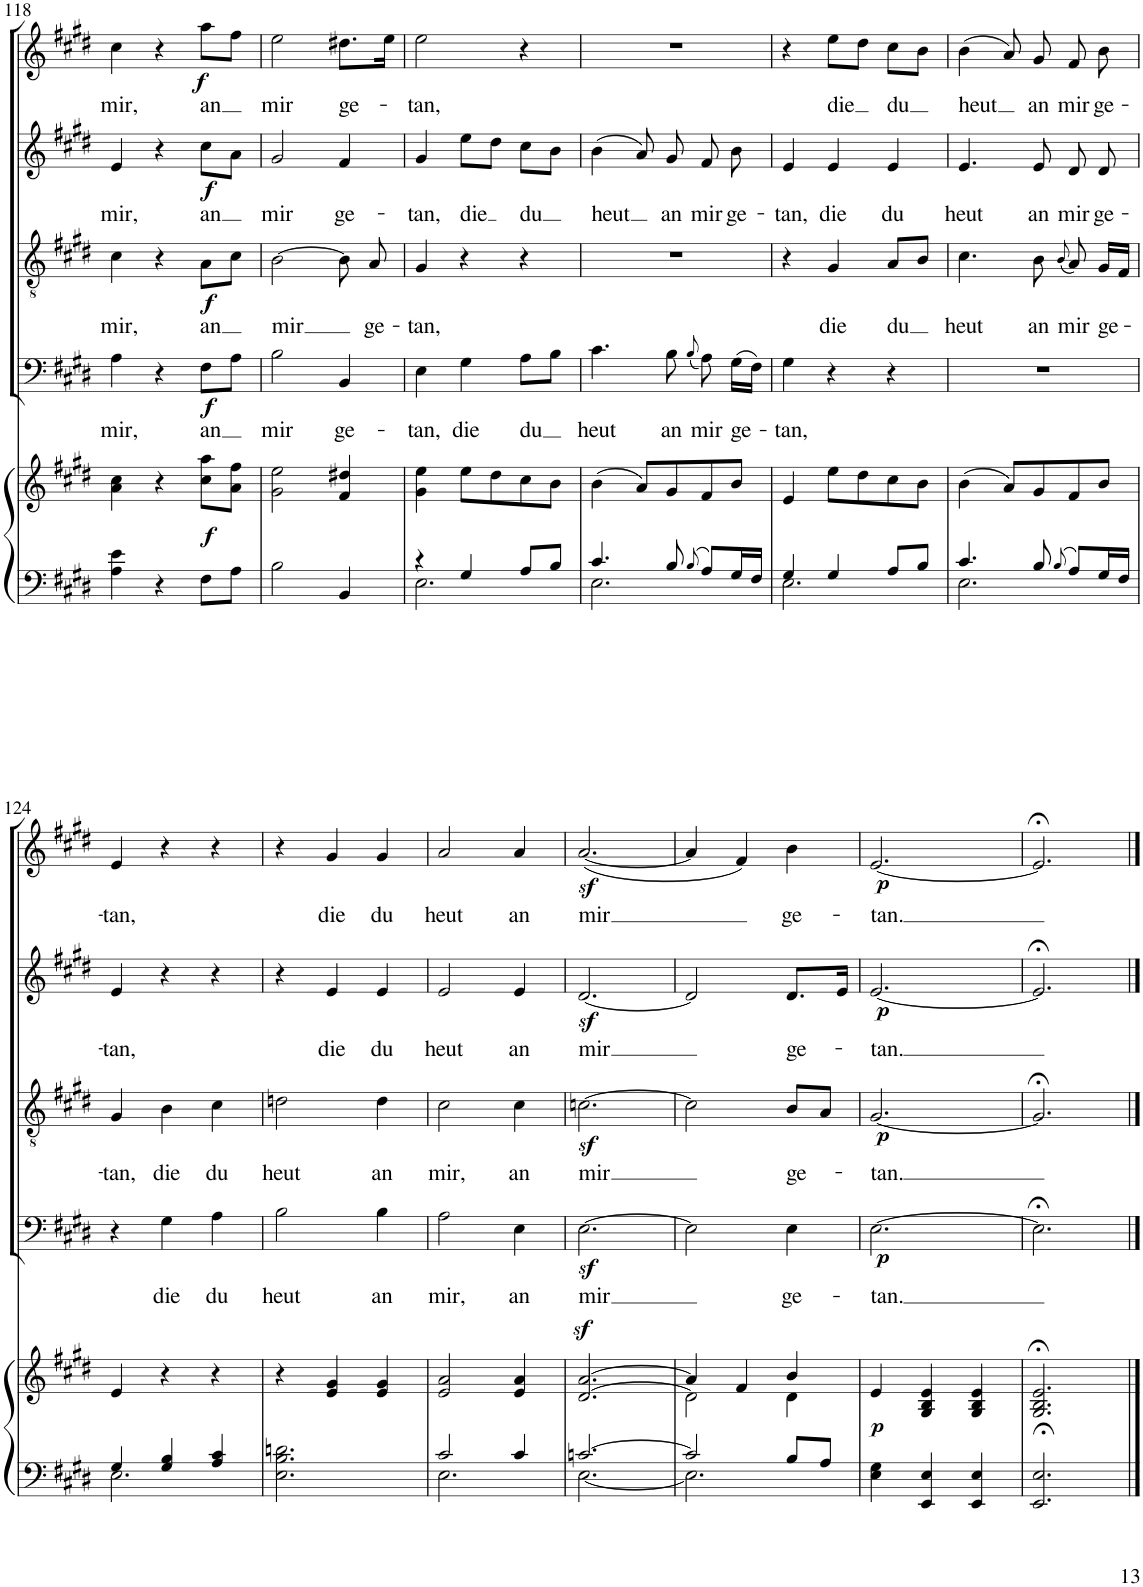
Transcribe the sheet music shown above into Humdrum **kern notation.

**kern	**kern	**dynam	**kern	**text	**dynam	**kern	**text	**dynam	**kern	**text	**dynam	**kern	**text	**dynam
*part5	*part5	*part5	*part4	*part4	*part4	*part3	*part3	*part3	*part2	*part2	*part2	*part1	*part1	*part1
*staff6	*staff5	*staff5/6	*staff4	*staff4	*staff4	*staff3	*staff3	*staff3	*staff2	*staff2	*staff2	*staff1	*staff1	*staff1
*I"Pianoforte	*	*	*I"Basso	*	*	*I"Tenore	*	*	*I"Alto	*	*	*I"Soprano	*	*
*I'Pno	*	*	*	*	*	*	*	*	*	*	*	*	*	*
!!LO:PB:g=z
*clefF4	*clefG2	*	*clefF4	*	*	*clefGv2	*	*	*clefG2	*	*	*clefG2	*	*
*k[f#c#g#d#]	*k[f#c#g#d#]	*	*k[f#c#g#d#]	*	*	*k[f#c#g#d#]	*	*	*k[f#c#g#d#]	*	*	*k[f#c#g#d#]	*	*
*M3/4	*M3/4	*	*M3/4	*	*	*M3/4	*	*	*M3/4	*	*	*M3/4	*	*
=118	=118	=118	=118	=118	=118	=118	=118	=118	=118	=118	=118	=118	=118	=118
!	!	!	!	!LO:LY:b	!	!	!LO:LY:b	!	!	!LO:LY:b	!	!	!LO:LY:b	!
4A\ 4e\	4a\ 4cc#\	.	4A\	mir,	.	4c#\	mir,	.	4e/	mir,	.	4cc#\	mir,	.
4r	4r	.	4r	.	.	4r	.	.	4r	.	.	4r	.	.
!	!	!LO:DY:b	!	!LO:LY:b	!LO:DY:b	!	!LO:LY:b	!LO:DY:b	!	!LO:LY:b	!LO:DY:b	!	!LO:LY:b	!LO:DY:b
8F#\L	8cc#\ 8aa\L	f	8F#\L	an	f	8A\L	an	f	8cc#\L	an	f	8aa\L	an	f
8A\J	8a\ 8ff#\J	.	8A\J	.	.	8c#\J	.	.	8a\J	.	.	8ff#\J	.	.
=119	=119	=119	=119	=119	=119	=119	=119	=119	=119	=119	=119	=119	=119	=119
!	!	!	!	!LO:LY:b	!	!	!LO:LY:b	!	!	!LO:LY:b	!	!	!LO:LY:b	!
2B\	2g#\ 2ee\	.	2B\	mir	.	[2B\	mir	.	2g#/	mir	.	2ee\	mir	.
!	!	!	!	!LO:LY:b	!	!	!	!	!	!LO:LY:b	!	!	!LO:LY:b	!
4BB/	4f#/ 4dd#X/	.	4BB/	ge-	.	8B\]	.	.	4f#/	ge-	.	8.dd#X\L	ge-	.
!	!	!	!	!	!	!	!LO:LY:b	!	!	!	!	!	!	!
.	.	.	.	.	.	8A/	ge-	.	.	.	.	.	.	.
.	.	.	.	.	.	.	.	.	.	.	.	16ee\Jk	.	.
=120	=120	=120	=120	=120	=120	=120	=120	=120	=120	=120	=120	=120	=120	=120
*^	*	*	*	*	*	*	*	*	*	*	*	*	*	*
!	!	!	!	!	!LO:LY:b	!	!	!LO:LY:b	!	!	!LO:LY:b	!	!	!LO:LY:b	!
4r	2.E\	4g#\ 4ee\	.	4E\	-tan,	.	4G#/	-tan,	.	4g#/	-tan,	.	2ee\	-tan,	.
!	!	!	!	!	!LO:LY:b	!	!	!	!	!	!LO:LY:b	!	!	!	!
4G#/	.	8ee\L	.	4G#\	die	.	4r	.	.	8ee\L	die	.	.	.	.
.	.	8dd#\	.	.	.	.	.	.	.	8dd#\J	.	.	.	.	.
!	!	!	!	!	!LO:LY:b	!	!	!	!	!	!LO:LY:b	!	!	!	!
8A/L	.	8cc#\	.	8A\L	du	.	4r	.	.	8cc#\L	du	.	4r	.	.
8B/J	.	8b\J	.	8B\J	.	.	.	.	.	8b\J	.	.	.	.	.
=121	=121	=121	=121	=121	=121	=121	=121	=121	=121	=121	=121	=121	=121	=121	=121
!	!	!	!	!	!LO:LY:b	!	!	!	!	!	!LO:LY:b	!	!	!	!
4.c#/	2.E\	(4b\	.	4.c#\	heut	.	2.r	.	.	(4b\	heut	.	2.r	.	.
.	.	8a/L)	.	.	.	.	.	.	.	8a/)	.	.	.	.	.
!	!	!	!	!	!LO:LY:b	!	!	!	!	!	!LO:LY:b	!	!	!	!
8B/	.	8g#/	.	8B\	an	.	.	.	.	8g#/	an	.	.	.	.
8qB/	.	.	.	(8qB/	.	.	.	.	.	.	.	.	.	.	.
!	!	!	!	!	!LO:LY:b	!	!	!	!	!	!LO:LY:b	!	!	!	!
8A/L	.	8f#/	.	8A\)	mir	.	.	.	.	8f#/	mir	.	.	.	.
!	!	!	!	!	!LO:LY:b	!	!	!	!	!	!LO:LY:b	!	!	!	!
16G#/L	.	8b/J	.	(16G#\LL	ge-	.	.	.	.	8b\	ge-	.	.	.	.
16F#/JJ	.	.	.	16F#\JJ)	.	.	.	.	.	.	.	.	.	.	.
=122	=122	=122	=122	=122	=122	=122	=122	=122	=122	=122	=122	=122	=122	=122	=122
!	!	!	!	!	!LO:LY:b	!	!	!	!	!	!LO:LY:b	!	!	!	!
4G#/	2.E\	4e/	.	4G#\	-tan,	.	4r	.	.	4e/	-tan,	.	4r	.	.
!	!	!	!	!	!	!	!	!LO:LY:b	!	!	!LO:LY:b	!	!	!LO:LY:b	!
4G#/	.	8ee\L	.	4r	.	.	4G#/	die	.	4e/	die	.	8ee\L	die	.
.	.	8dd#\	.	.	.	.	.	.	.	.	.	.	8dd#\J	.	.
!	!	!	!	!	!	!	!	!LO:LY:b	!	!	!LO:LY:b	!	!	!LO:LY:b	!
8A/L	.	8cc#\	.	4r	.	.	8A/L	du	.	4e/	du	.	8cc#\L	du	.
8B/J	.	8b\J	.	.	.	.	8B/J	.	.	.	.	.	8b\J	.	.
=123	=123	=123	=123	=123	=123	=123	=123	=123	=123	=123	=123	=123	=123	=123	=123
!	!	!	!	!	!	!	!	!LO:LY:b	!	!	!LO:LY:b	!	!	!LO:LY:b	!
4.c#/	2.E\	(4b\	.	2.r	.	.	4.c#\	heut	.	4.e/	heut	.	(4b\	heut	.
.	.	8a/L)	.	.	.	.	.	.	.	.	.	.	8a/)	.	.
!	!	!	!	!	!	!	!	!LO:LY:b	!	!	!LO:LY:b	!	!	!LO:LY:b	!
8B/	.	8g#/	.	.	.	.	8B\	an	.	8e/	an	.	8g#/	an	.
8qB/	.	.	.	.	.	.	(8qB/	.	.	.	.	.	.	.	.
!	!	!	!	!	!	!	!	!LO:LY:b	!	!	!LO:LY:b	!	!	!LO:LY:b	!
8A/L	.	8f#/	.	.	.	.	8A/)	mir	.	8d#/	mir	.	8f#/	mir	.
!	!	!	!	!	!	!	!	!LO:LY:b	!	!	!LO:LY:b	!	!	!LO:LY:b	!
16G#/L	.	8b/J	.	.	.	.	16G#/LL	ge-	.	8d#/	ge-	.	8b\	ge-	.
16F#/JJ	.	.	.	.	.	.	16F#/JJ	.	.	.	.	.	.	.	.
!!LO:LB:g=z
=124	=124	=124	=124	=124	=124	=124	=124	=124	=124	=124	=124	=124	=124	=124	=124
!	!	!	!	!	!	!	!	!LO:LY:b	!	!	!LO:LY:b	!	!	!LO:LY:b	!
4G#/	2.E\	4e/	.	4r	.	.	4G#/	-tan,	.	4e/	-tan,	.	4e/	-tan,	.
!	!	!	!	!	!LO:LY:b	!	!	!LO:LY:b	!	!	!	!	!	!	!
4G#/ 4B/	.	4r	.	4G#\	die	.	4B\	die	.	4r	.	.	4r	.	.
!	!	!	!	!	!LO:LY:b	!	!	!LO:LY:b	!	!	!	!	!	!	!
4A/ 4c#/	.	4r	.	4A\	du	.	4c#\	du	.	4r	.	.	4r	.	.
*v	*v	*	*	*	*	*	*	*	*	*	*	*	*	*	*
=125	=125	=125	=125	=125	=125	=125	=125	=125	=125	=125	=125	=125	=125	=125
!	!	!	!	!LO:LY:b	!	!	!LO:LY:b	!	!	!	!	!	!	!
2.E\ 2.B\ 2.dn\	4r	.	2B\	heut	.	2dn\	heut	.	4r	.	.	4r	.	.
!	!	!	!	!	!	!	!	!	!	!LO:LY:b	!	!	!LO:LY:b	!
.	4e/ 4g#/	.	.	.	.	.	.	.	4e/	die	.	4g#/	die	.
!	!	!	!	!LO:LY:b	!	!	!LO:LY:b	!	!	!LO:LY:b	!	!	!LO:LY:b	!
.	4e/ 4g#/	.	4B\	an	.	4d\	an	.	4e/	du	.	4g#/	du	.
=126	=126	=126	=126	=126	=126	=126	=126	=126	=126	=126	=126	=126	=126	=126
*^	*	*	*	*	*	*	*	*	*	*	*	*	*	*
!	!	!	!	!	!LO:LY:b	!	!	!LO:LY:b	!	!	!LO:LY:b	!	!	!LO:LY:b	!
2c#/	2.E\	2e/ 2a/	.	2A\	mir,	.	2c#\	mir,	.	2e/	heut	.	2a/	heut	.
!	!	!	!	!	!LO:LY:b	!	!	!LO:LY:b	!	!	!LO:LY:b	!	!	!LO:LY:b	!
4c#/	.	4e/ 4a/	.	4E\	an	.	4c#\	an	.	4e/	an	.	4a/	an	.
=127	=127	=127	=127	=127	=127	=127	=127	=127	=127	=127	=127	=127	=127	=127	=127
*	*	*^	*	*	*	*	*	*	*	*	*	*	*	*	*
!	!	!	!	!LO:DY:a	!	!LO:LY:b	!	!	!LO:LY:b	!	!	!LO:LY:b	!	!	!LO:LY:b	!
[2.cn/	[2.E\	[2.a/	[2.d#/	sf	[2.Ez<\	mir	.	[2.cnz<\	mir	.	[2.d#z</	mir	.	([2.az</	mir	.
=128	=128	=128	=128	=128	=128	=128	=128	=128	=128	=128	=128	=128	=128	=128	=128	=128
2c/]	2.E\]	4a/]	2d#\]	.	2E\]	.	.	2c\]	.	.	2d#/]	.	.	4a/]	.	.
.	.	4f#/	.	.	.	.	.	.	.	.	.	.	.	4f#/)	.	.
!	!	!	!	!	!	!LO:LY:b	!	!	!LO:LY:b	!	!	!LO:LY:b	!	!	!LO:LY:b	!
8B/L	.	4b/	4d#\	.	4E\	ge-	.	8B/L	ge-	.	8.d#/L	ge-	.	4b\	ge-	.
8A/J	.	.	.	.	.	.	.	8A/J	.	.	.	.	.	.	.	.
.	.	.	.	.	.	.	.	.	.	.	16e/Jk	.	.	.	.	.
*v	*v	*	*	*	*	*	*	*	*	*	*	*	*	*	*	*
*	*v	*v	*	*	*	*	*	*	*	*	*	*	*	*	*
=129	=129	=129	=129	=129	=129	=129	=129	=129	=129	=129	=129	=129	=129	=129
!	!	!LO:DY:b	!	!LO:LY:b	!LO:DY:b	!	!LO:LY:b	!LO:DY:b	!	!LO:LY:b	!LO:DY:b	!	!LO:LY:b	!LO:DY:b
4E\ 4G#\	4e/	p	[2.E\	-tan.	p	[2.G#/	-tan.	p	[2.e/	-tan.	p	[2.e/	tan.	p
4EE/ 4E/	4G#/ 4B/ 4e/	.	.	.	.	.	.	.	.	.	.	.	.	.
4EE/ 4E/	4G#/ 4B/ 4e/	.	.	.	.	.	.	.	.	.	.	.	.	.
=130	=130	=130	=130	=130	=130	=130	=130	=130	=130	=130	=130	=130	=130	=130
2.EE/;< 2.E/;<	2.G#/;< 2.B/;< 2.e/;<	.	2.E;<\]	.	.	2.G#;</]	.	.	2.e;</]	.	.	2.e;</]	.	.
==	==	==	==	==	==	==	==	==	==	==	==	==	==	==
*-	*-	*-	*-	*-	*-	*-	*-	*-	*-	*-	*-	*-	*-	*-
